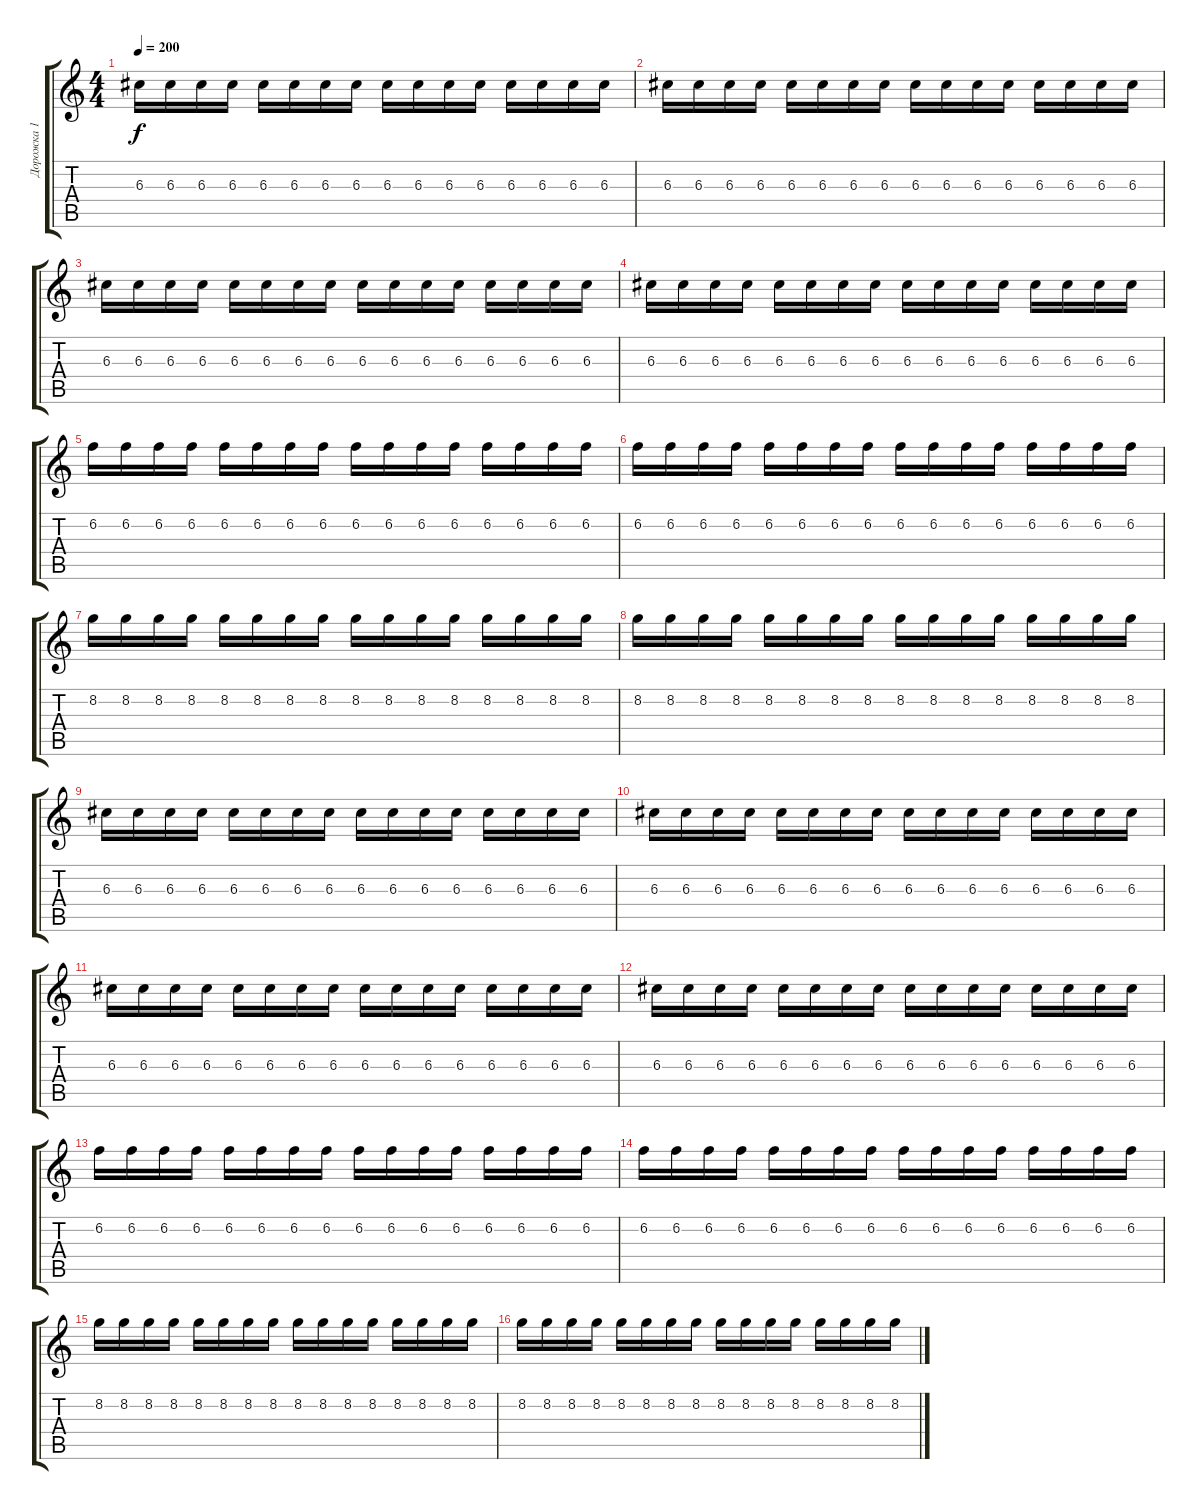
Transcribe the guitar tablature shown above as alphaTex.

\track ("Дорожка 1" "Дорожка 1") {instrument distortionguitar}
\staff {score tabs}
\tuning (E4 B3 G3 D3 A2 E2) {hide}
\ts (4 4)
\tempo 200
\clef g2
\ks c
6.3.16{dy f} 6.3.16 6.3.16 6.3.16 6.3.16 6.3.16 6.3.16 6.3.16 6.3.16 6.3.16 6.3.16 6.3.16 6.3.16 6.3.16 6.3.16 6.3.16 |
6.3.16 6.3.16 6.3.16 6.3.16 6.3.16 6.3.16 6.3.16 6.3.16 6.3.16 6.3.16 6.3.16 6.3.16 6.3.16 6.3.16 6.3.16 6.3.16 |
6.3.16 6.3.16 6.3.16 6.3.16 6.3.16 6.3.16 6.3.16 6.3.16 6.3.16 6.3.16 6.3.16 6.3.16 6.3.16 6.3.16 6.3.16 6.3.16 |
6.3.16 6.3.16 6.3.16 6.3.16 6.3.16 6.3.16 6.3.16 6.3.16 6.3.16 6.3.16 6.3.16 6.3.16 6.3.16 6.3.16 6.3.16 6.3.16 |
6.2.16 6.2.16 6.2.16 6.2.16 6.2.16 6.2.16 6.2.16 6.2.16 6.2.16 6.2.16 6.2.16 6.2.16 6.2.16 6.2.16 6.2.16 6.2.16 |
6.2.16 6.2.16 6.2.16 6.2.16 6.2.16 6.2.16 6.2.16 6.2.16 6.2.16 6.2.16 6.2.16 6.2.16 6.2.16 6.2.16 6.2.16 6.2.16 |
8.2.16 8.2.16 8.2.16 8.2.16 8.2.16 8.2.16 8.2.16 8.2.16 8.2.16 8.2.16 8.2.16 8.2.16 8.2.16 8.2.16 8.2.16 8.2.16 |
8.2.16 8.2.16 8.2.16 8.2.16 8.2.16 8.2.16 8.2.16 8.2.16 8.2.16 8.2.16 8.2.16 8.2.16 8.2.16 8.2.16 8.2.16 8.2.16 |
6.3.16 6.3.16 6.3.16 6.3.16 6.3.16 6.3.16 6.3.16 6.3.16 6.3.16 6.3.16 6.3.16 6.3.16 6.3.16 6.3.16 6.3.16 6.3.16 |
6.3.16 6.3.16 6.3.16 6.3.16 6.3.16 6.3.16 6.3.16 6.3.16 6.3.16 6.3.16 6.3.16 6.3.16 6.3.16 6.3.16 6.3.16 6.3.16 |
6.3.16 6.3.16 6.3.16 6.3.16 6.3.16 6.3.16 6.3.16 6.3.16 6.3.16 6.3.16 6.3.16 6.3.16 6.3.16 6.3.16 6.3.16 6.3.16 |
6.3.16 6.3.16 6.3.16 6.3.16 6.3.16 6.3.16 6.3.16 6.3.16 6.3.16 6.3.16 6.3.16 6.3.16 6.3.16 6.3.16 6.3.16 6.3.16 |
6.2.16 6.2.16 6.2.16 6.2.16 6.2.16 6.2.16 6.2.16 6.2.16 6.2.16 6.2.16 6.2.16 6.2.16 6.2.16 6.2.16 6.2.16 6.2.16 |
6.2.16 6.2.16 6.2.16 6.2.16 6.2.16 6.2.16 6.2.16 6.2.16 6.2.16 6.2.16 6.2.16 6.2.16 6.2.16 6.2.16 6.2.16 6.2.16 |
8.2.16 8.2.16 8.2.16 8.2.16 8.2.16 8.2.16 8.2.16 8.2.16 8.2.16 8.2.16 8.2.16 8.2.16 8.2.16 8.2.16 8.2.16 8.2.16 |
8.2.16 8.2.16 8.2.16 8.2.16 8.2.16 8.2.16 8.2.16 8.2.16 8.2.16 8.2.16 8.2.16 8.2.16 8.2.16 8.2.16 8.2.16 8.2.16
